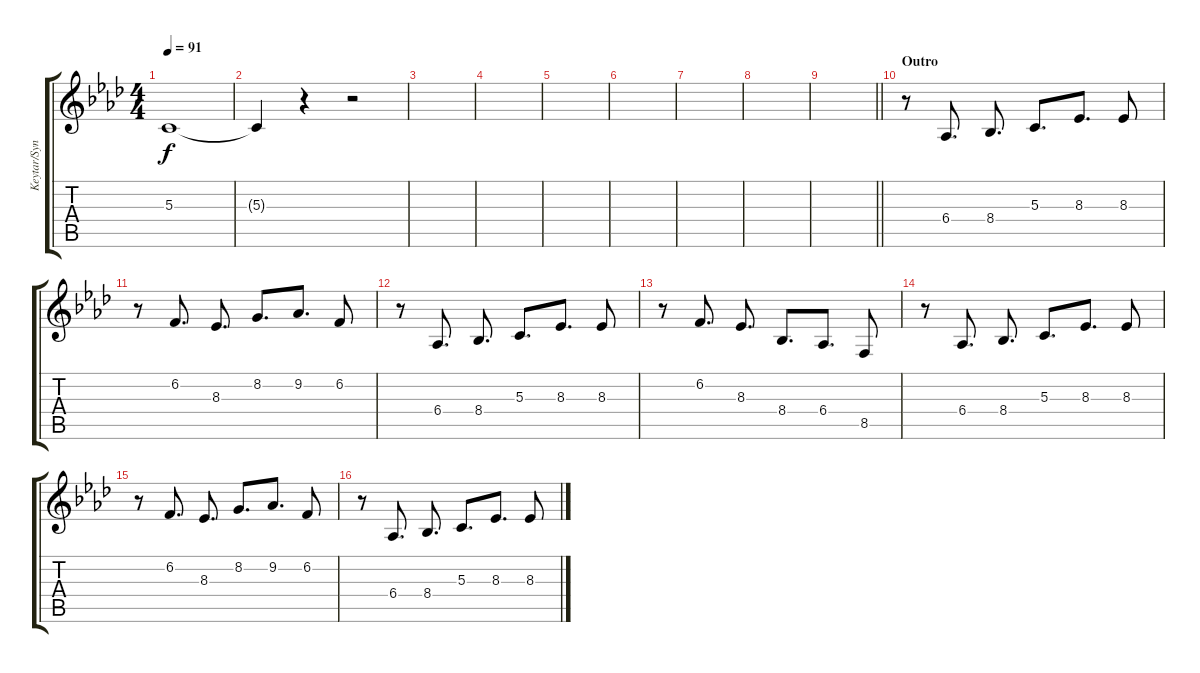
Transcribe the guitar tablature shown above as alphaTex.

\track ("Keytar/Synth" "Keytar/Syn") {instrument lead2sawtooth}
\staff {score tabs}
\tuning (E4 B3 G3 D3 A2 E2) {hide}
\ts (4 4)
\tempo 91
\clef g2
\ks fminor
5.3{t}.1{dy f} |
5.3{t}.4 r.4 r.2 |
|
|
|
|
|
|
\barLineRight lightlight
|
\section ("" "Outro")
r.8{volume 13} 6.4.8{d} 8.4.8{d} 5.3.8{d} 8.3.8{d} 8.3.8 |
r.8 6.2.8{d} 8.3.8{d} 8.2.8{d} 9.2.8{d} 6.2.8 |
r.8 6.4.8{d} 8.4.8{d} 5.3.8{d} 8.3.8{d} 8.3.8 |
r.8 6.2.8{d} 8.3.8{d} 8.4.8{d} 6.4.8{d} 8.5.8 |
r.8 6.4.8{d} 8.4.8{d} 5.3.8{d} 8.3.8{d} 8.3.8 |
r.8 6.2.8{d} 8.3.8{d} 8.2.8{d} 9.2.8{d} 6.2.8 |
r.8 6.4.8{d} 8.4.8{d} 5.3.8{d} 8.3.8{d} 8.3.8
